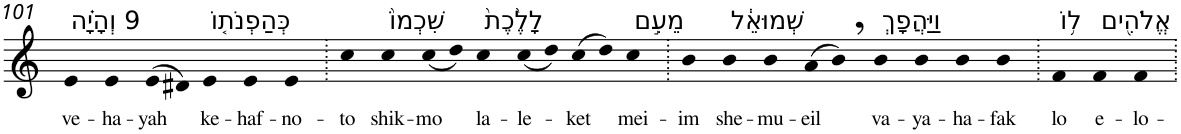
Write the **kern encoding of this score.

**kern	**text
*part1	*part1
*staff1	*staff1
*I"Piano	*
*I'Pno	*
!!LO:PB:g=z
*clefG2	*
*k[]	*
=101	=101
!LO:TX:a:t=9 וְהָיָ֗ה	!
!	!LO:LY:b
4e	ve-
!	!LO:LY:b
4e	-ha-
!	!LO:LY:b
(>8e	-yah
8d#X)	.
!LO:TX:a:t=כְּהַפְנֹת֤וֹ	!
!	!LO:LY:b
4e	ke-
!	!LO:LY:b
4e	-haf-
!	!LO:LY:b
4e	-no-
=102.	=102.
!	!LO:LY:b
4cc	-to
!LO:TX:a:t=שִׁכְמוֹ֙	!
!	!LO:LY:b
4cc	shik-
!	!LO:LY:b
(<8cc	-mo
8dd)	.
!LO:TX:a:t=לָלֶ֙כֶת֙	!
!	!LO:LY:b
4cc	la-
!	!LO:LY:b
(<8cc	-le-
8dd)	.
!	!LO:LY:b
(>8cc	-ket
8dd)	.
!LO:TX:a:t=מֵעִ֣ם	!
!	!LO:LY:b
4cc	mei-
=103.	=103.
!	!LO:LY:b
4b	-im
!LO:TX:a:t=שְׁמוּאֵ֔ל	!
!	!LO:LY:b
4b	she-
!	!LO:LY:b
4b	-mu-
!	!LO:LY:b
(>8a	-eil
8b,)	.
!LO:TX:a:t=וַיַּהֲפָךְ	!
!	!LO:LY:b
4b	va-
!	!LO:LY:b
4b	-ya-
!	!LO:LY:b
4b	-ha-
!	!LO:LY:b
4b	-fak
=104.	=104.
!LO:TX:a:t=ל֥וֹ	!
!	!LO:LY:b
4f	lo
!LO:TX:a:t=אֱלֹהִ֖ים	!
!	!LO:LY:b
4f	e-
!	!LO:LY:b
4f	-lo-
=.	=.
*-	*-
